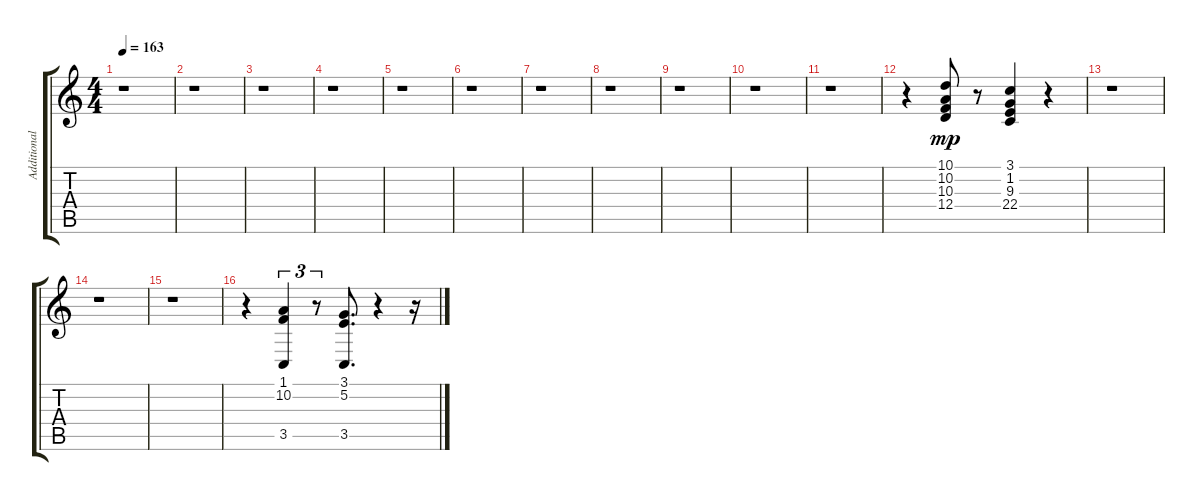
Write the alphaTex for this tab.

\track ("Additional Synth" "Additional") {instrument electricpiano2}
\staff {score tabs}
\tuning (E4 B3 G3 D3 A2 E2) {hide}
\ts (4 4)
\tempo 163
\clef g2
\ks c
r.1{dy mp instrument electricpiano2} |
r.1 |
r.1 |
r.1 |
r.1 |
r.1 |
r.1 |
r.1 |
r.1 |
r.1 |
r.1 |
r.4 (10.1 10.2 10.3 12.4).8 r.8 (3.1 1.2 9.3 22.4).4 r.4 |
r.1 |
r.1 |
r.1 |
r.4 (1.1 10.2 3.5).4{tu (3 2)} r.8{tu (3 2)} (3.1 5.2 3.5).8{d} r.4 r.16
